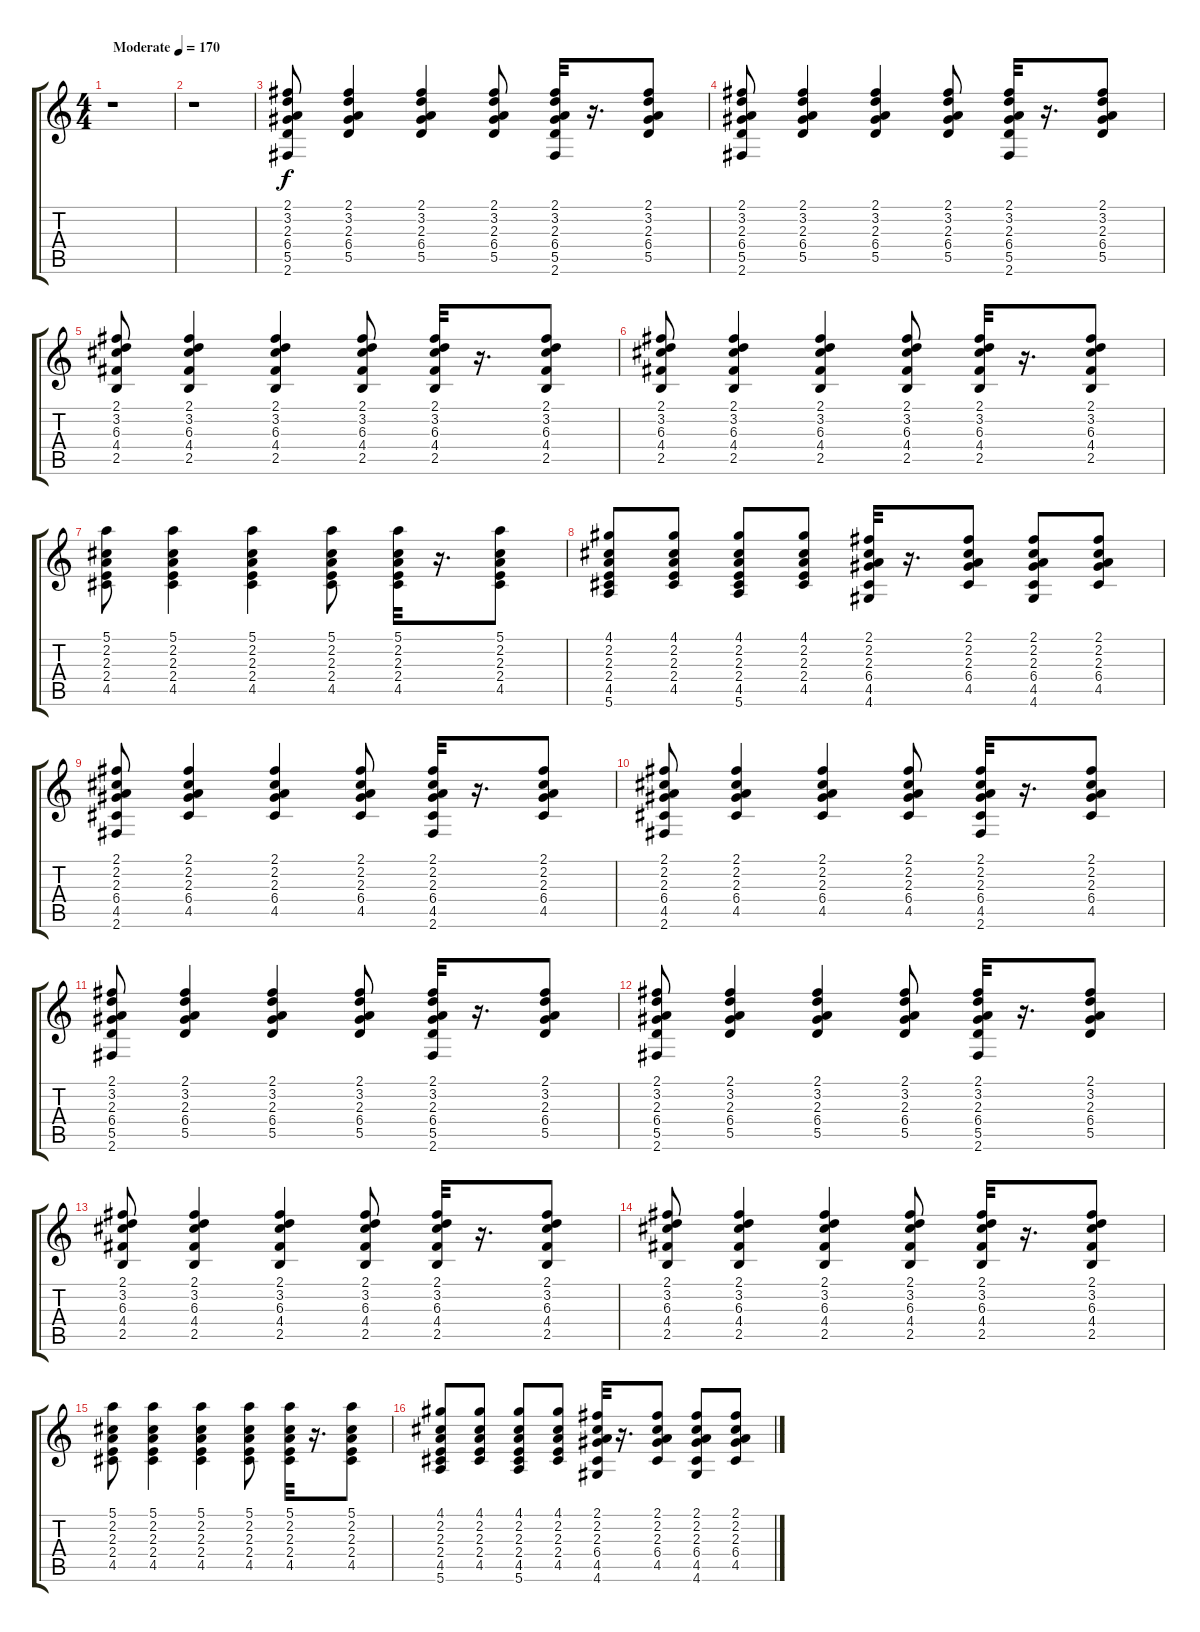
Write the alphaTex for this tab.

\track "" {instrument acousticguitarnylon}
\staff {score tabs}
\tuning (E4 B3 G3 D3 A2 E2) {hide}
\ts (4 4)
\tempo (170 "Moderate")
\clef g2
\ks c
r.1{dy f instrument acousticguitarnylon} |
r.1 |
(2.1 3.2 2.3 6.4 5.5 2.6).8 (2.1 3.2 2.3 6.4 5.5).4 (2.1 3.2 2.3 6.4 5.5).4 (2.1 3.2 2.3 6.4 5.5).8 (2.1 3.2 2.3 6.4 5.5 2.6).32 r.16{d} (2.1 3.2 2.3 6.4 5.5).8 |
(2.1 3.2 2.3 6.4 5.5 2.6).8 (2.1 3.2 2.3 6.4 5.5).4 (2.1 3.2 2.3 6.4 5.5).4 (2.1 3.2 2.3 6.4 5.5).8 (2.1 3.2 2.3 6.4 5.5 2.6).32 r.16{d} (2.1 3.2 2.3 6.4 5.5).8 |
(2.1 3.2 6.3 4.4 2.5).8 (2.1 3.2 6.3 4.4 2.5).4 (2.1 3.2 6.3 4.4 2.5).4 (2.1 3.2 6.3 4.4 2.5).8 (2.1 3.2 6.3 4.4 2.5).32 r.16{d} (2.1 3.2 6.3 4.4 2.5).8 |
(2.1 3.2 6.3 4.4 2.5).8 (2.1 3.2 6.3 4.4 2.5).4 (2.1 3.2 6.3 4.4 2.5).4 (2.1 3.2 6.3 4.4 2.5).8 (2.1 3.2 6.3 4.4 2.5).32 r.16{d} (2.1 3.2 6.3 4.4 2.5).8 |
(5.1 2.2 2.3 2.4 4.5).8 (5.1 2.2 2.3 2.4 4.5).4 (5.1 2.2 2.3 2.4 4.5).4 (5.1 2.2 2.3 2.4 4.5).8 (5.1 2.2 2.3 2.4 4.5).32 r.16{d} (5.1 2.2 2.3 2.4 4.5).8 |
(4.1 2.2 2.3 2.4 4.5 5.6).8 (4.1 2.2 2.3 2.4 4.5).8 (4.1 2.2 2.3 2.4 4.5 5.6).8 (4.1 2.2 2.3 2.4 4.5).8 (2.1 2.2 2.3 6.4 4.5 4.6).32 r.16{d} (2.1 2.2 2.3 6.4 4.5).8 (2.1 2.2 2.3 6.4 4.5 4.6).8 (2.1 2.2 2.3 6.4 4.5).8 |
(2.1 2.2 2.3 6.4 4.5 2.6).8 (2.1 2.2 2.3 6.4 4.5).4 (2.1 2.2 2.3 6.4 4.5).4 (2.1 2.2 2.3 6.4 4.5).8 (2.1 2.2 2.3 6.4 4.5 2.6).32 r.16{d} (2.1 2.2 2.3 6.4 4.5).8 |
(2.1 2.2 2.3 6.4 4.5 2.6).8 (2.1 2.2 2.3 6.4 4.5).4 (2.1 2.2 2.3 6.4 4.5).4 (2.1 2.2 2.3 6.4 4.5).8 (2.1 2.2 2.3 6.4 4.5 2.6).32 r.16{d} (2.1 2.2 2.3 6.4 4.5).8 |
(2.1 3.2 2.3 6.4 5.5 2.6).8 (2.1 3.2 2.3 6.4 5.5).4 (2.1 3.2 2.3 6.4 5.5).4 (2.1 3.2 2.3 6.4 5.5).8 (2.1 3.2 2.3 6.4 5.5 2.6).32 r.16{d} (2.1 3.2 2.3 6.4 5.5).8 |
(2.1 3.2 2.3 6.4 5.5 2.6).8 (2.1 3.2 2.3 6.4 5.5).4 (2.1 3.2 2.3 6.4 5.5).4 (2.1 3.2 2.3 6.4 5.5).8 (2.1 3.2 2.3 6.4 5.5 2.6).32 r.16{d} (2.1 3.2 2.3 6.4 5.5).8 |
(2.1 3.2 6.3 4.4 2.5).8 (2.1 3.2 6.3 4.4 2.5).4 (2.1 3.2 6.3 4.4 2.5).4 (2.1 3.2 6.3 4.4 2.5).8 (2.1 3.2 6.3 4.4 2.5).32 r.16{d} (2.1 3.2 6.3 4.4 2.5).8 |
(2.1 3.2 6.3 4.4 2.5).8 (2.1 3.2 6.3 4.4 2.5).4 (2.1 3.2 6.3 4.4 2.5).4 (2.1 3.2 6.3 4.4 2.5).8 (2.1 3.2 6.3 4.4 2.5).32 r.16{d} (2.1 3.2 6.3 4.4 2.5).8 |
(5.1 2.2 2.3 2.4 4.5).8 (5.1 2.2 2.3 2.4 4.5).4 (5.1 2.2 2.3 2.4 4.5).4 (5.1 2.2 2.3 2.4 4.5).8 (5.1 2.2 2.3 2.4 4.5).32 r.16{d} (5.1 2.2 2.3 2.4 4.5).8 |
(4.1 2.2 2.3 2.4 4.5 5.6).8 (4.1 2.2 2.3 2.4 4.5).8 (4.1 2.2 2.3 2.4 4.5 5.6).8 (4.1 2.2 2.3 2.4 4.5).8 (2.1 2.2 2.3 6.4 4.5 4.6).32 r.16{d} (2.1 2.2 2.3 6.4 4.5).8 (2.1 2.2 2.3 6.4 4.5 4.6).8 (2.1 2.2 2.3 6.4 4.5).8
